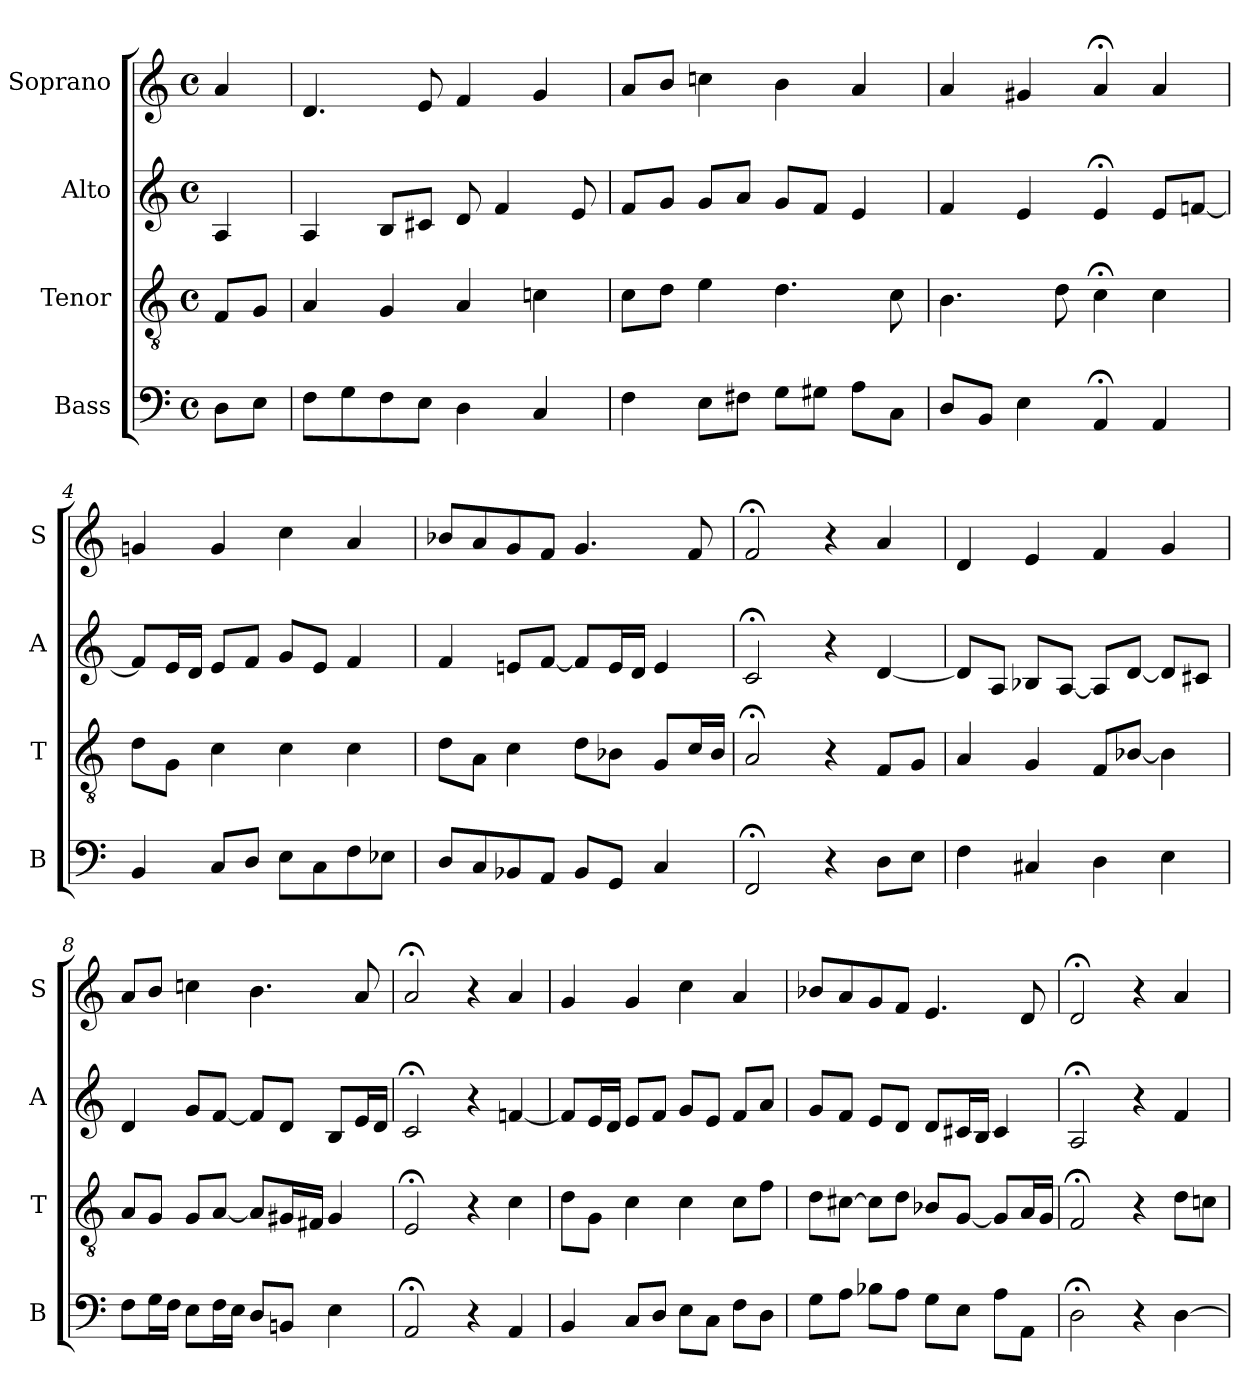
**kern	**kern	**kern	**kern
*part4	*part3	*part2	*part1
*staff4	*staff3	*staff2	*staff1
*I"Bass	*I"Tenor	*I"Alto	*I"Soprano
*I'B	*I'T	*I'A	*I'S
*clefF4	*clefGv2	*clefG2	*clefG2
*k[]	*k[]	*k[]	*k[]
*D:dor	*D:dor	*D:dor	*D:dor
*M4/4	*M4/4	*M4/4	*M4/4
*met(c)	*met(c)	*met(c)	*met(c)
*MM100	*MM100	*MM100	*MM100
=	=	=	=
8DL	8FL	4A	4a
8EJ	8GJ	.	.
=1	=1	=1	=1
8FL	4A	4A	4.d
8G	.	.	.
8F	4G	8BL	.
8EJ	.	8c#XJ	8e
4D	4A	8d	4f
.	.	4f	.
4C	4cn	.	4g
.	.	8e	.
=2	=2	=2	=2
4F	8cL	8fL	8aL
.	8dJ	8gJ	8bJ
8EL	4e	8gL	4ccn
8F#XJ	.	8aJ	.
8GL	4.d	8gL	4b
8G#XJ	.	8fJ	.
8AL	.	4e	4a
8CJ	8c	.	.
=3	=3	=3	=3
8DL	4.B	4f	4a
8BBJ	.	.	.
4E	.	4e	4g#X
.	8d	.	.
4AA;<	4c;<	4e;<	4a;<
4AA	4c	8eL	4a
.	.	[8fnJ	.
=4	=4	=4	=4
4BBi	8diL	8fiL]	4gni
.	8GJ	16eL	.
.	.	16dJJ	.
8CL	4c	8eL	4g
8DJ	.	8fJ	.
8EL	4c	8gL	4cc
8C	.	8eJ	.
8F	4c	4f	4a
8E-XJ	.	.	.
=5	=5	=5	=5
8DL	8dL	4f	8b-XL
8C	8AJ	.	8a
8BB-X	4c	8enL	8g
8AAJ	.	[8fJ	8fJ
8BB-L	8dL	8fL]	4.g
8GGJ	8B-XJ	16eL	.
.	.	16dJJ	.
4C	8GL	4e	.
.	16cL	.	8f
.	16B-JJ	.	.
=6	=6	=6	=6
2FF;<	2A;<	2c;<	2f;<
4r	4r	4r	4r
8DL	8FL	[4d	4a
8EJ	8GJ	.	.
=7	=7	=7	=7
4F	4A	8dL]	4d
.	.	8AJ	.
4C#X	4G	8B-XL	4e
.	.	[8AJ	.
4D	8FL	8AL]	4f
.	[8B-XJ	[8dJ	.
4E	4B-]	8dL]	4g
.	.	8c#XJ	.
=8	=8	=8	=8
8FL	8AL	4d	8aL
16GL	8GJ	.	8bJ
16FJJ	.	.	.
8EL	8GL	8gL	4ccn
16FL	[8AJ	[8fJ	.
16EJJ	.	.	.
8DL	8AL]	8fL]	4.b
8BBnJ	16G#XL	8dJ	.
.	16F#XJJ	.	.
4E	4G#	8BL	.
.	.	16eL	8a
.	.	16dJJ	.
=9	=9	=9	=9
2AA;<	2E;<	2c;<	2a;<
4r	4r	4r	4r
4AA	4c	[4fn	4a
=10	=10	=10	=10
4BBi	8diL	8fiL]	4gi
.	8GJ	16eL	.
.	.	16dJJ	.
8CL	4c	8eL	4g
8DJ	.	8fJ	.
8EL	4c	8gL	4cc
8CJ	.	8eJ	.
8FL	8cL	8fL	4a
8DJ	8fJ	8aJ	.
=11	=11	=11	=11
8GL	8dL	8gL	8b-XL
8AJ	[8c#XJ	8fJ	8a
8B-XL	8c#L]	8eL	8g
8AJ	8dJ	8dJ	8fJ
8GL	8B-XL	8dL	4.e
8EJ	[8GJ	16c#XL	.
.	.	16BJJ	.
8AL	8GL]	4c#	.
8AAJ	16AL	.	8d
.	16GJJ	.	.
=12	=12	=12	=12
2D;<	2F;<	2A;<	2d;<
4r	4r	4r	4r
[4D	8dL	4f	4a
.	8cnJ	.	.
=	=	=	=
*-	*-	*-	*-
